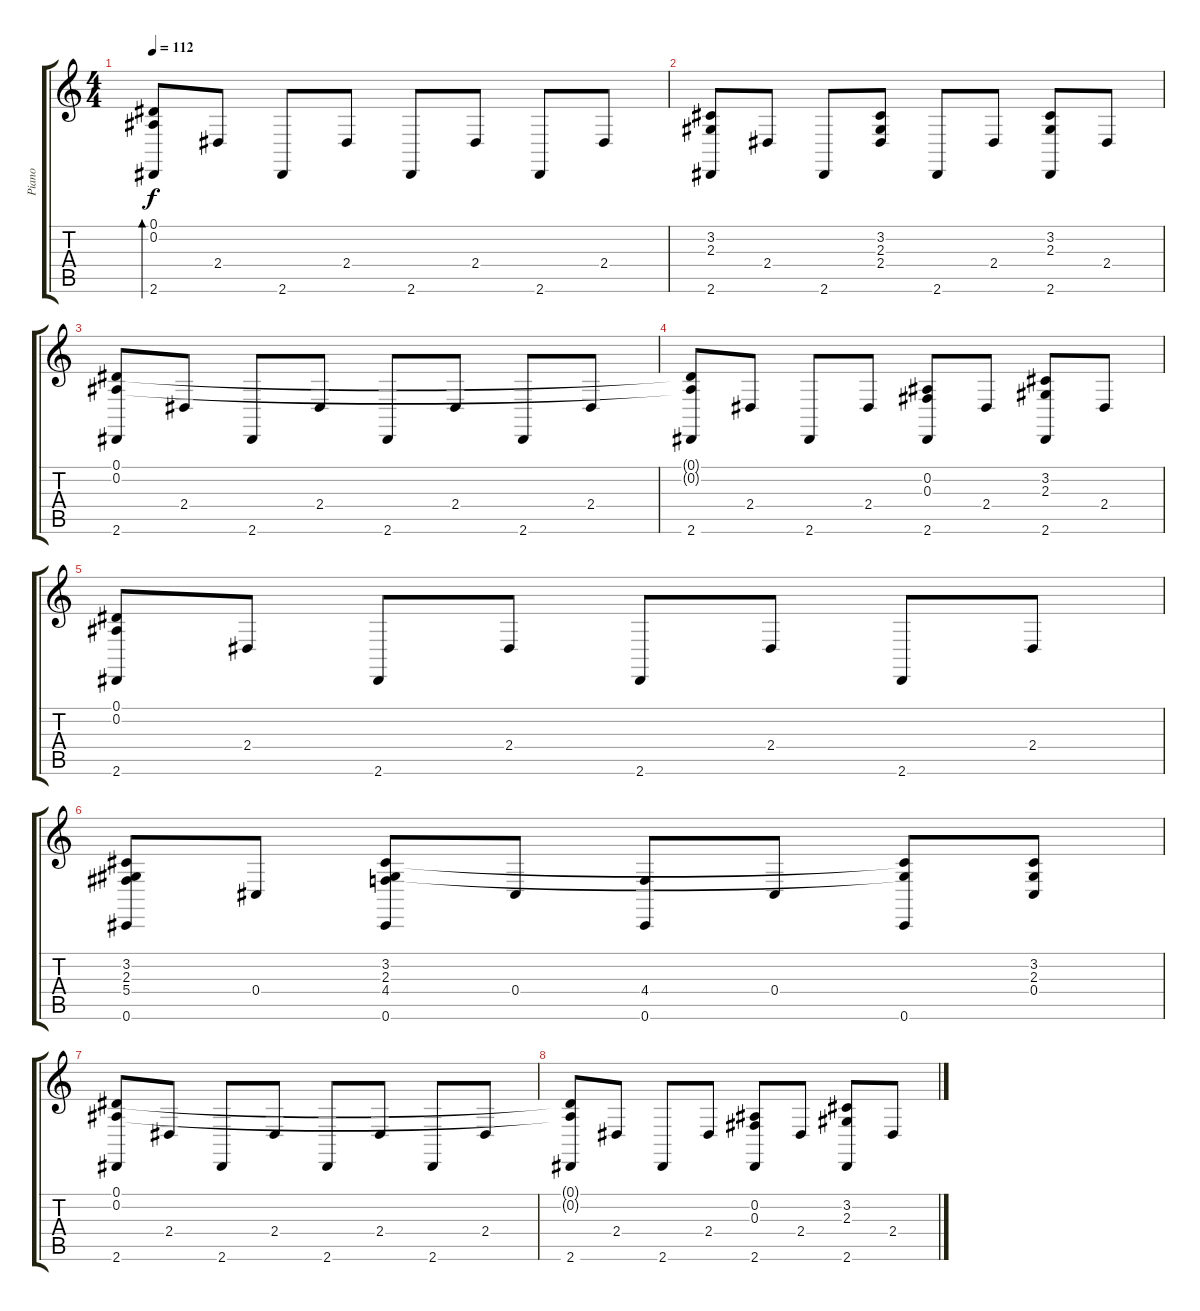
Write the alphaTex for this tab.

\track ("Piano" "Piano") {instrument acousticgrandpiano}
\staff {score tabs}
\tuning (Eb4 Bb3 Gb3 Db3 Ab2 Db2) {hide}
\ts (4 4)
\tempo 112
\clef g2
\ks c
(0.1 0.2 2.6).8{bd 240 dy f} 2.4.8 2.6.8 2.4.8 2.6.8 2.4.8 2.6.8 2.4.8 |
(3.2 2.3 2.6).8 2.4.8 2.6.8 (3.2 2.3 2.4).8 2.6.8 2.4.8 (3.2 2.3 2.6).8 2.4.8 |
(0.1 0.2 2.6).8 2.4.8 2.6.8 2.4.8 2.6.8 2.4.8 2.6.8 2.4.8 |
(0.1{t} 0.2{t} 2.6).8 2.4.8 2.6.8 2.4.8 (0.2 0.3 2.6).8 2.4.8 (3.2 2.3 2.6).8 2.4.8 |
(0.1 0.2 2.6).8 2.4.8 2.6.8 2.4.8 2.6.8 2.4.8 2.6.8 2.4.8 |
(3.2 2.3 5.4 0.6).8 0.4.8 (3.2 2.3 4.4 0.6).8 0.4.8 (4.4 0.6).8 0.4.8 (3.2{t} 2.3{t} 0.6).8 (3.2 2.3 0.4).8 |
(0.1 0.2 2.6).8 2.4.8 2.6.8 2.4.8 2.6.8 2.4.8 2.6.8 2.4.8 |
(0.1{t} 0.2{t} 2.6).8 2.4.8 2.6.8 2.4.8 (0.2 0.3 2.6).8 2.4.8 (3.2 2.3 2.6).8 2.4.8
